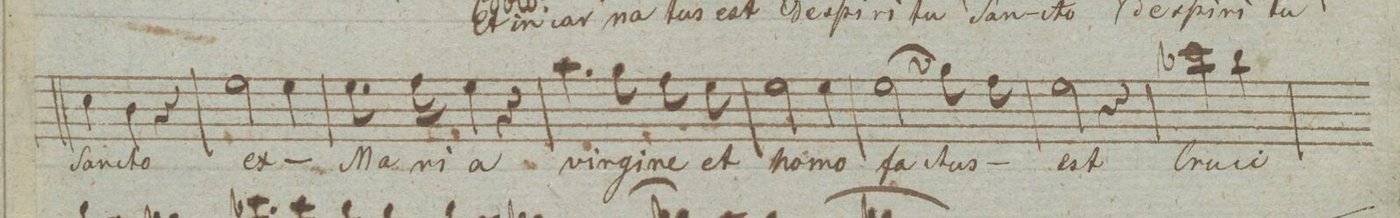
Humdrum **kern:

**kern	**text	**dynam
*I"Soprano.	*	*
*clefC1	*	*
*k[b-]	*	*
*met(c|)	*	*
*M3/4	*	*
4a\	San-	.
4g\	-cto	.
4r	.	.
=91	=91	=91
2cc\	ex	.
4cc\	.	.
=92	=92	=92
8.cc\	Ma-	.
16dd\	-ri-	.
4cc\	-a	.
4r	.	.
=93	=93	=93
4.ff\	vir-	.
8ee\	-gi-	.
8dd\	-ne	.
8cc\	et	.
=94	=94	=94
2cc\	ho-	.
4cc\	-mo	.
=95	=95	=95
(2ccSS\	fa-	.
8ee\)	-ctus	.
8dd\	.	.
=96	=96	=96
2cc\	est	.
4r	.	.
=97	=97	=97
2aa-X\	Cru-	.
4gg\	-ci-	.
=98	=98	=98
8gg\L	-fi-	.
8ff\J	.	.
4ee-X\	-xus	.
4r	.	.
=99	=99	=99
*-	*-	*-
